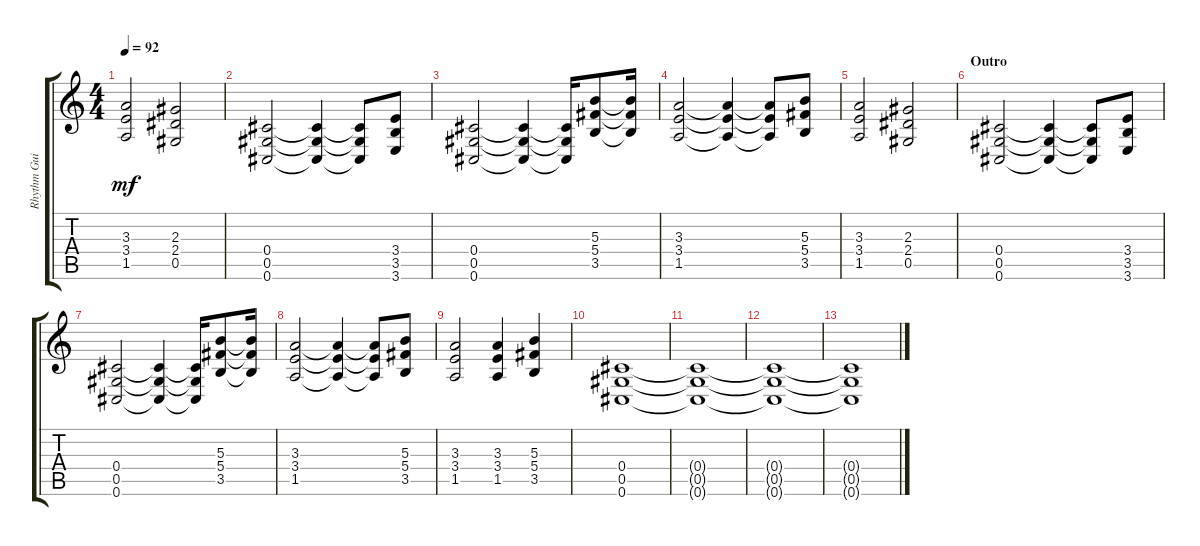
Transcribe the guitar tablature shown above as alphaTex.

\track ("Rhythm Guitar" "Rhythm Gui") {instrument distortionguitar}
\staff {score tabs}
\tuning (Eb4 Bb3 Gb3 Db3 Ab2 Db2) {hide}
\ts (4 4)
\tempo 92
\clef g2
\ks c
(3.3 3.4 1.5).2{dy mf} (2.3 2.4 0.5).2 |
(0.4 0.5 0.6).2 (0.4{t} 0.5{t} 0.6{t}).4 (0.4{t} 0.5{t} 0.6{t}).8 (3.4 3.5 3.6).8 |
(0.4 0.5 0.6).2 (0.4{t} 0.5{t} 0.6{t}).4 (0.4{t} 0.5{t} 0.6{t}).16 (5.3 5.4 3.5).8 (5.3{t} 5.4{t} 3.5{t}).16 |
(3.3 3.4 1.5).2 (3.3{t} 3.4{t} 1.5{t}).4 (3.3{t} 3.4{t} 1.5{t}).8 (5.3 5.4 3.5).8 |
(3.3 3.4 1.5).2 (2.3 2.4 0.5).2 |
\section ("" "Outro")
(0.4 0.5 0.6).2 (0.4{t} 0.5{t} 0.6{t}).4 (0.4{t} 0.5{t} 0.6{t}).8 (3.4 3.5 3.6).8 |
(0.4 0.5 0.6).2 (0.4{t} 0.5{t} 0.6{t}).4 (0.4{t} 0.5{t} 0.6{t}).16 (5.3 5.4 3.5).8 (5.3{t} 5.4{t} 3.5{t}).16 |
(3.3 3.4 1.5).2 (3.3{t} 3.4{t} 1.5{t}).4 (3.3{t} 3.4{t} 1.5{t}).8 (5.3 5.4 3.5).8 |
(3.3 3.4 1.5).2 (3.3 3.4 1.5).4 (5.3 5.4 3.5).4 |
(0.4 0.5 0.6).1 |
(0.4{t} 0.5{t} 0.6{t}).1 |
(0.4{t} 0.5{t} 0.6{t}).1 |
(0.4{t} 0.5{t} 0.6{t}).1
